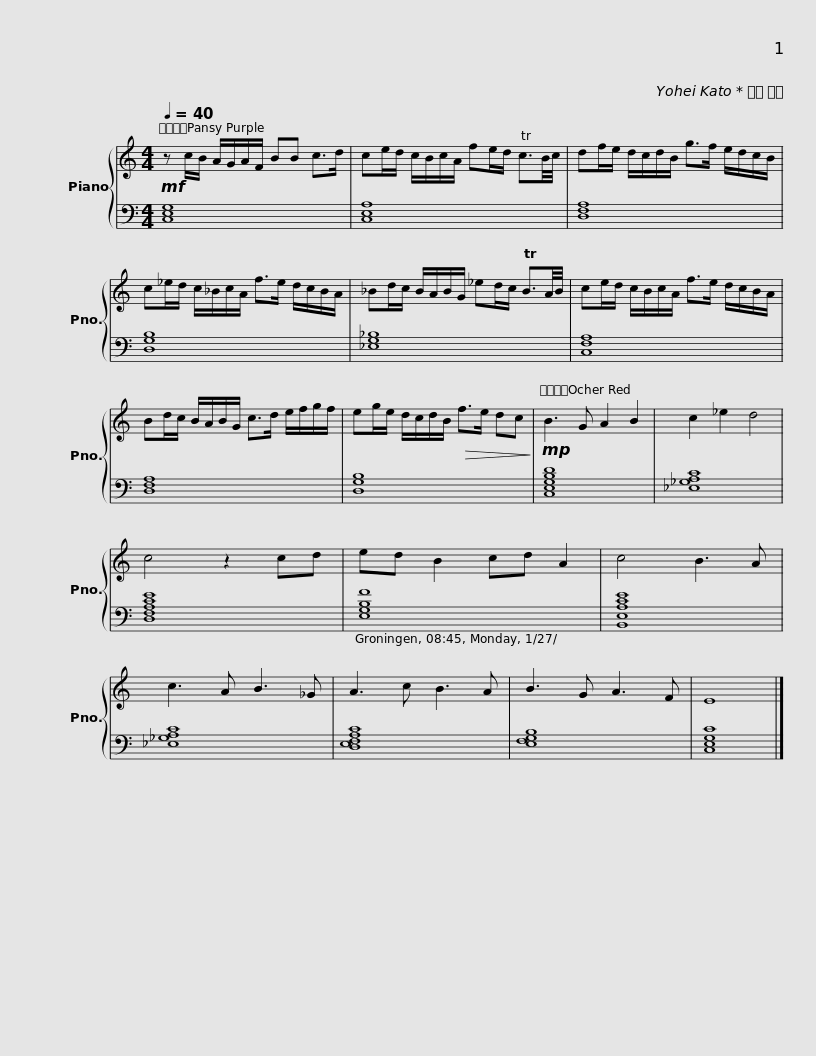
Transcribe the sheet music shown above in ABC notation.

X:1
%%score { 1 | 2 }
L:1/8
Q:1/4=40
M:4/4
I:linebreak $
K:C
V:1 treble
V:2 bass
V:1
!mf! z c/B/ A/G/A/F/ BB c>d | ce/d/ c/B/c/A/ fe/d/ Tc3/2B/4c/4 | df/e/ d/c/d/B/ g>f e/d/c/B/ |$ c_e/d/ c/_B/c/A/ f>e d/c/B/A/ | _Bd/c/ B/A/B/G/ _ed/c/ TB3/2A/4B/4 | %5
 ce/d/ c/B/c/A/ f>e d/c/B/A/ |$ Bd/c/ B/A/B/G/ c>d e/f/g/f/ | eg/e/ d/c/d/B/!>(! f>e dc!>)! |!mp! B3 G A2 B2 | c2 _e2 d4 | %10
 c4 z2 cd |$ ed B2 cd A2 | c4 B3 A | c3 A B3 _G | A3 c B3 A | %15
 B3 G A3 F | E8 |] %17
V:2
 [C,E,G,]8 | [C,E,A,]8 | [D,F,A,]8 |$ [D,G,B,]8 | [_E,G,_B,]8 | %5
 [C,F,A,]8 |$ [D,F,A,]8 | [D,G,B,]8 | [C,E,G,B,D]8 | [_E,_G,A,C]8 | %10
 [D,F,A,CE]8 |$ [E,G,B,F]8 | [B,,E,A,CE]8 | [_E,_G,A,C]8 | [D,E,F,A,C]8 | %15
 [E,F,G,B,]8 | [C,E,G,C]8 |] %17
